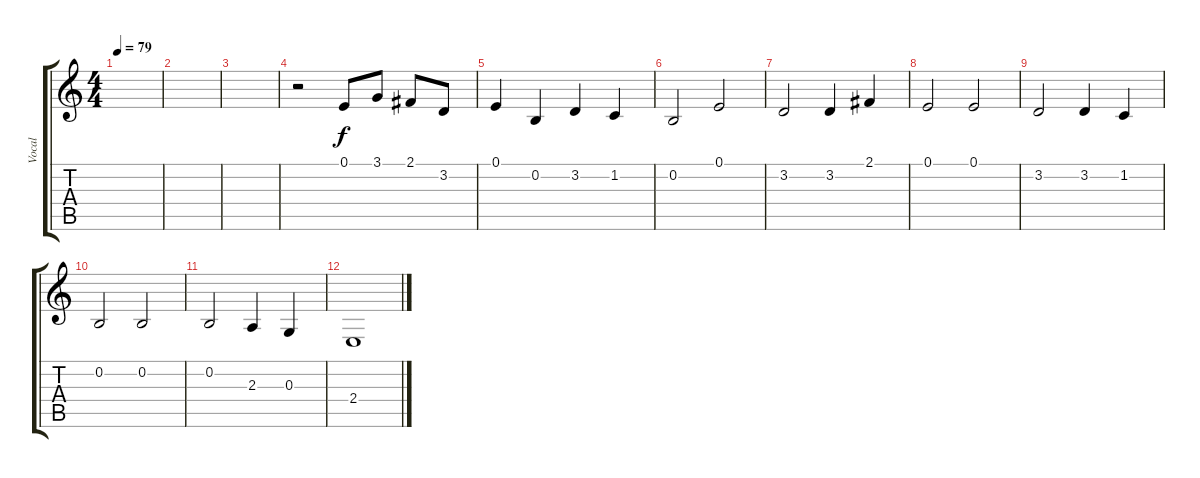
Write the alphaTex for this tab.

\track ("Vocal" "Vocal") {instrument shanai}
\staff {score tabs}
\tuning (E4 B3 G3 D3 A2 E2) {hide}
\ts (4 4)
\tempo 79
\clef g2
\ks c
|
|
|
r.2 0.1.8 3.1.8 2.1.8 3.2.8 |
0.1.4 0.2.4 3.2.4 1.2.4 |
0.2.2 0.1.2 |
3.2.2 3.2.4 2.1.4 |
0.1.2 0.1.2 |
3.2.2 3.2.4 1.2.4 |
0.2.2 0.2.2 |
0.2.2 2.3.4 0.3.4 |
2.4.1
